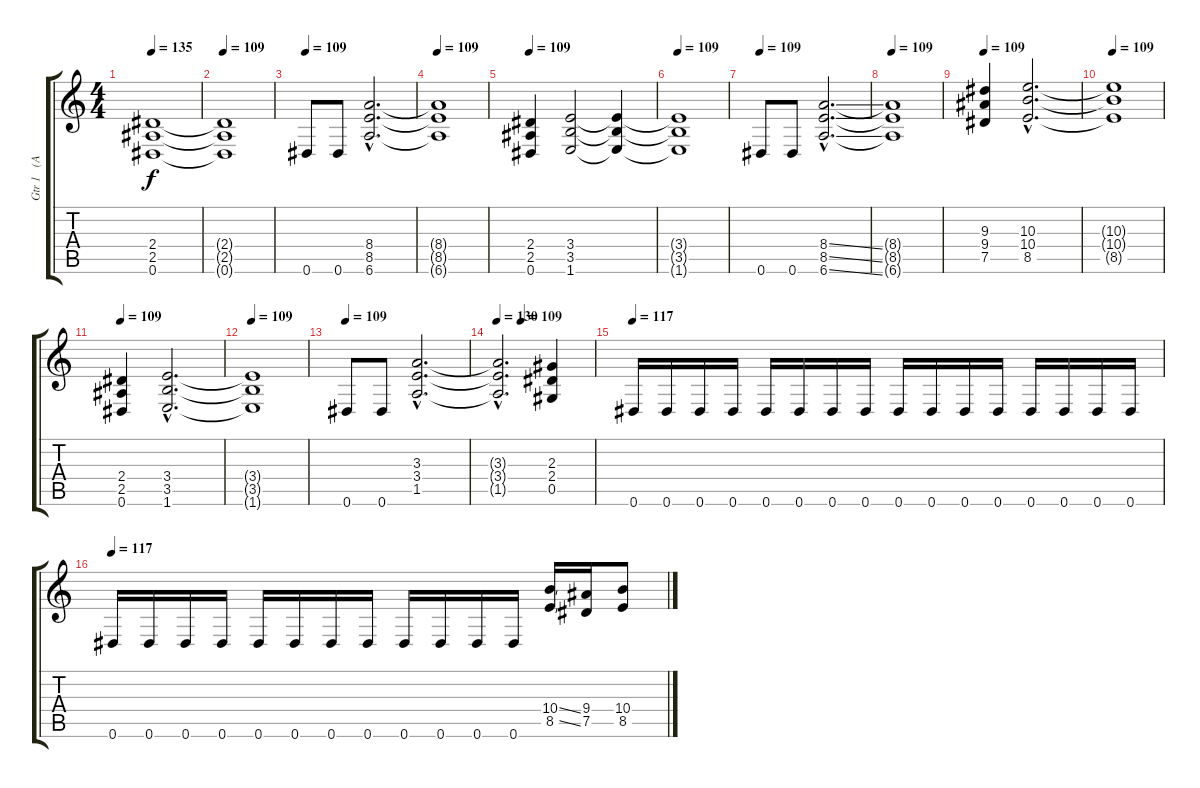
\track ("Gtr 1   (Andres)" "Gtr 1   (A") {instrument distortionguitar}
\staff {score tabs}
\tuning (Eb4 Bb3 Gb3 Db3 Ab2 Eb2) {hide}
\ts (4 4)
\tempo 135
\tempo 109
\tempo 135
\clef g2
\ks c
(2.4 2.5 0.6).1{dy f instrument distortionguitar} |
\tempo 109
(2.4{t} 2.5{t} 0.6{t}).1 |
\tempo 109
0.6.8 0.6.8 (8.4{hac} 8.5{hac} 6.6{hac}).2{d} |
\tempo 109
(8.4{t} 8.5{t} 6.6{t}).1 |
\tempo 109
(2.4 2.5 0.6).4 (3.4 3.5 1.6).2 (3.4{t} 3.5{t} 1.6{t}).4 |
\tempo 109
(3.4{t} 3.5{t} 1.6{t}).1 |
\tempo 109
0.6.8 0.6.8 (8.4{ss hac} 8.5{ss hac} 6.6{ss hac}).2{d} |
\tempo 109
(8.4{t} 8.5{t} 6.6{t}).1 |
\tempo 109
(9.3 9.4 7.5).4 (10.3{hac} 10.4{hac} 8.5{hac}).2{d} |
\tempo 109
(10.3{t} 10.4{t} 8.5{t}).1 |
\tempo 109
(2.4 2.5 0.6).4 (3.4{hac} 3.5{hac} 1.6{hac}).2{d} |
\tempo 109
(3.4{t} 3.5{t} 1.6{t}).1 |
\tempo 109
0.6.8 0.6.8 (3.3{hac} 3.4{hac} 1.5{hac}).2{d} |
\tempo 130
\tempo (109 0.25)
(3.3{hac t} 3.4{hac t} 1.5{hac t}).2{d} (2.3 2.4 0.5).4 |
\tempo 130
\tempo 117
0.6.16 0.6.16 0.6.16 0.6.16 0.6.16 0.6.16 0.6.16 0.6.16 0.6.16 0.6.16 0.6.16 0.6.16 0.6.16 0.6.16 0.6.16 0.6.16 |
\tempo 117
0.6.16 0.6.16 0.6.16 0.6.16 0.6.16 0.6.16 0.6.16 0.6.16 0.6.16 0.6.16 0.6.16 0.6.16 (10.4{ss} 8.5{ss}).16 (9.4 7.5).16 (10.4 8.5).8
